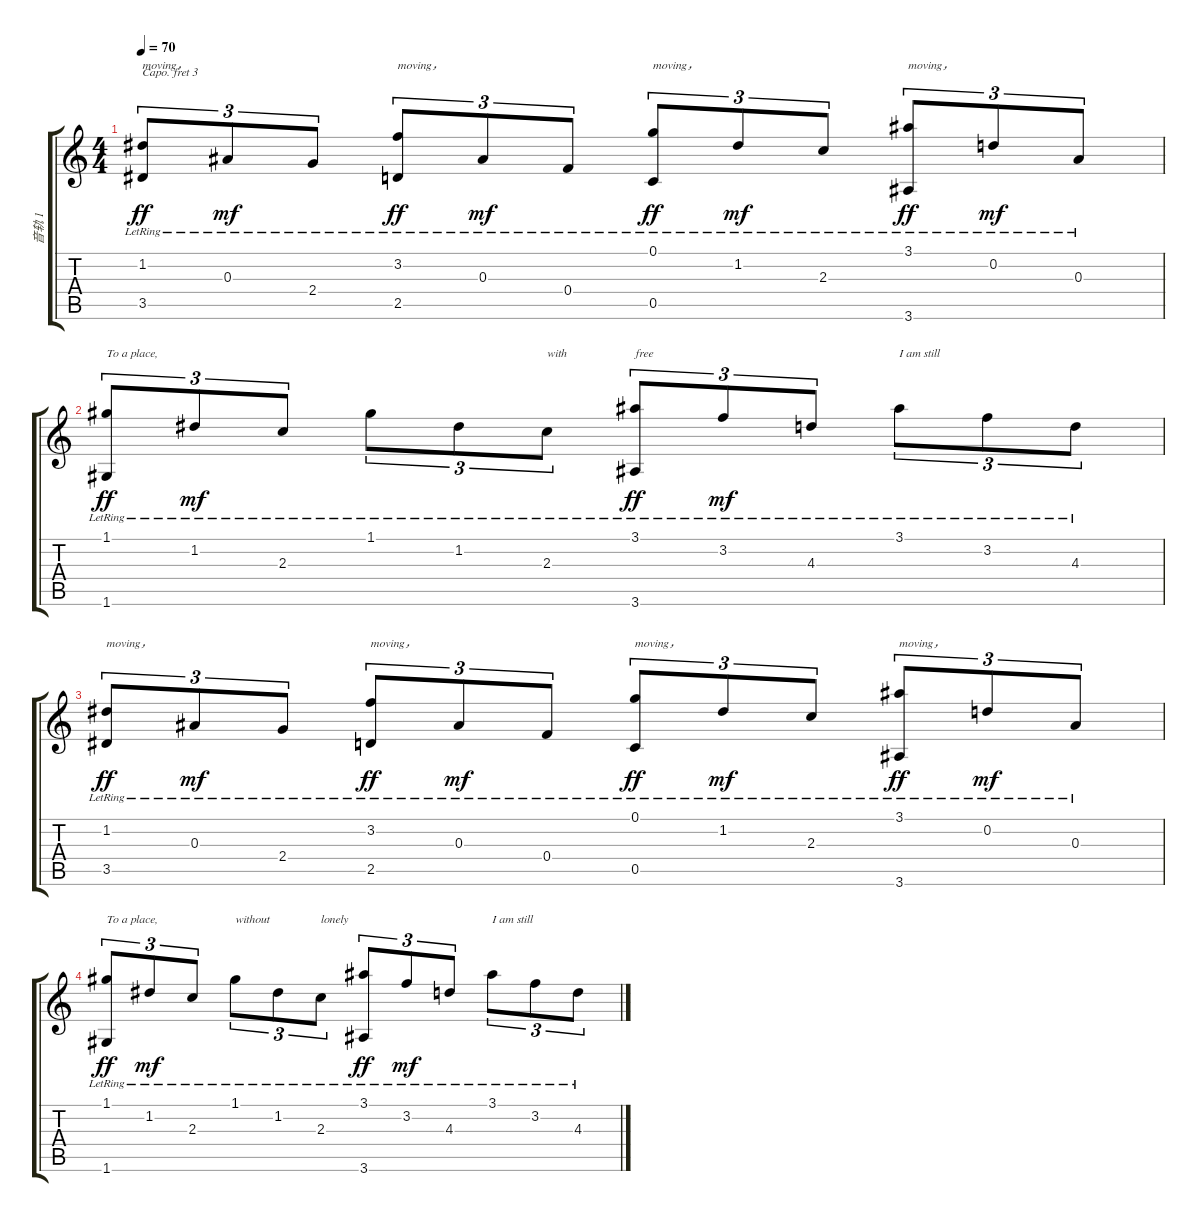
\track ("音轨 1" "音轨 1") {instrument electricguitarmuted}
\staff {score tabs}
\capo 3
\tuning (E4 B3 G3 D3 A2 E2) {hide}
\ts (4 4)
\tempo 70
\clef g2
\ks c
(1.2{lr} 3.5{lr}).8{tu (3 2) txt "moving，" dy ff} 0.3{lr}.8{tu (3 2) dy mf} 2.4{lr}.8{tu (3 2)} (3.2{lr} 2.5{lr}).8{tu (3 2) txt "moving，" dy ff} 0.3{lr}.8{tu (3 2) dy mf} 0.4{lr}.8{tu (3 2)} (0.1{lr} 0.5{lr}).8{tu (3 2) txt "moving，" dy ff} 1.2{lr}.8{tu (3 2) dy mf} 2.3{lr}.8{tu (3 2)} (3.1{lr} 3.6{lr}).8{tu (3 2) txt "moving，" dy ff} 0.2{lr}.8{tu (3 2) dy mf} 0.3{lr}.8{tu (3 2)} |
(1.1{lr} 1.6{lr}).8{tu (3 2) txt "To a place," dy ff} 1.2{lr}.8{tu (3 2) dy mf} 2.3{lr}.8{tu (3 2)} 1.1{lr}.8{tu (3 2)} 1.2{lr}.8{tu (3 2)} 2.3{lr}.8{tu (3 2) txt "with"} (3.1{lr} 3.6{lr}).8{tu (3 2) txt "free" dy ff} 3.2{lr}.8{tu (3 2) dy mf} 4.3{lr}.8{tu (3 2)} 3.1{lr}.8{tu (3 2) txt "I am still"} 3.2{lr}.8{tu (3 2)} 4.3{lr}.8{tu (3 2)} |
(1.2{lr} 3.5{lr}).8{tu (3 2) txt "moving，" dy ff} 0.3{lr}.8{tu (3 2) dy mf} 2.4{lr}.8{tu (3 2)} (3.2{lr} 2.5{lr}).8{tu (3 2) txt "moving，" dy ff} 0.3{lr}.8{tu (3 2) dy mf} 0.4{lr}.8{tu (3 2)} (0.1{lr} 0.5{lr}).8{tu (3 2) txt "moving，" dy ff} 1.2{lr}.8{tu (3 2) dy mf} 2.3{lr}.8{tu (3 2)} (3.1{lr} 3.6{lr}).8{tu (3 2) txt "moving，" dy ff} 0.2{lr}.8{tu (3 2) dy mf} 0.3{lr}.8{tu (3 2)} |
(1.1{lr} 1.6{lr}).8{tu (3 2) txt "To a place," dy ff} 1.2{lr}.8{tu (3 2) dy mf} 2.3{lr}.8{tu (3 2)} 1.1{lr}.8{tu (3 2) txt "without"} 1.2{lr}.8{tu (3 2)} 2.3{lr}.8{tu (3 2) txt "lonely"} (3.1{lr} 3.6{lr}).8{tu (3 2) dy ff} 3.2{lr}.8{tu (3 2) dy mf} 4.3{lr}.8{tu (3 2)} 3.1{lr}.8{tu (3 2) txt "I am still"} 3.2{lr}.8{tu (3 2)} 4.3{lr}.8{tu (3 2)}
